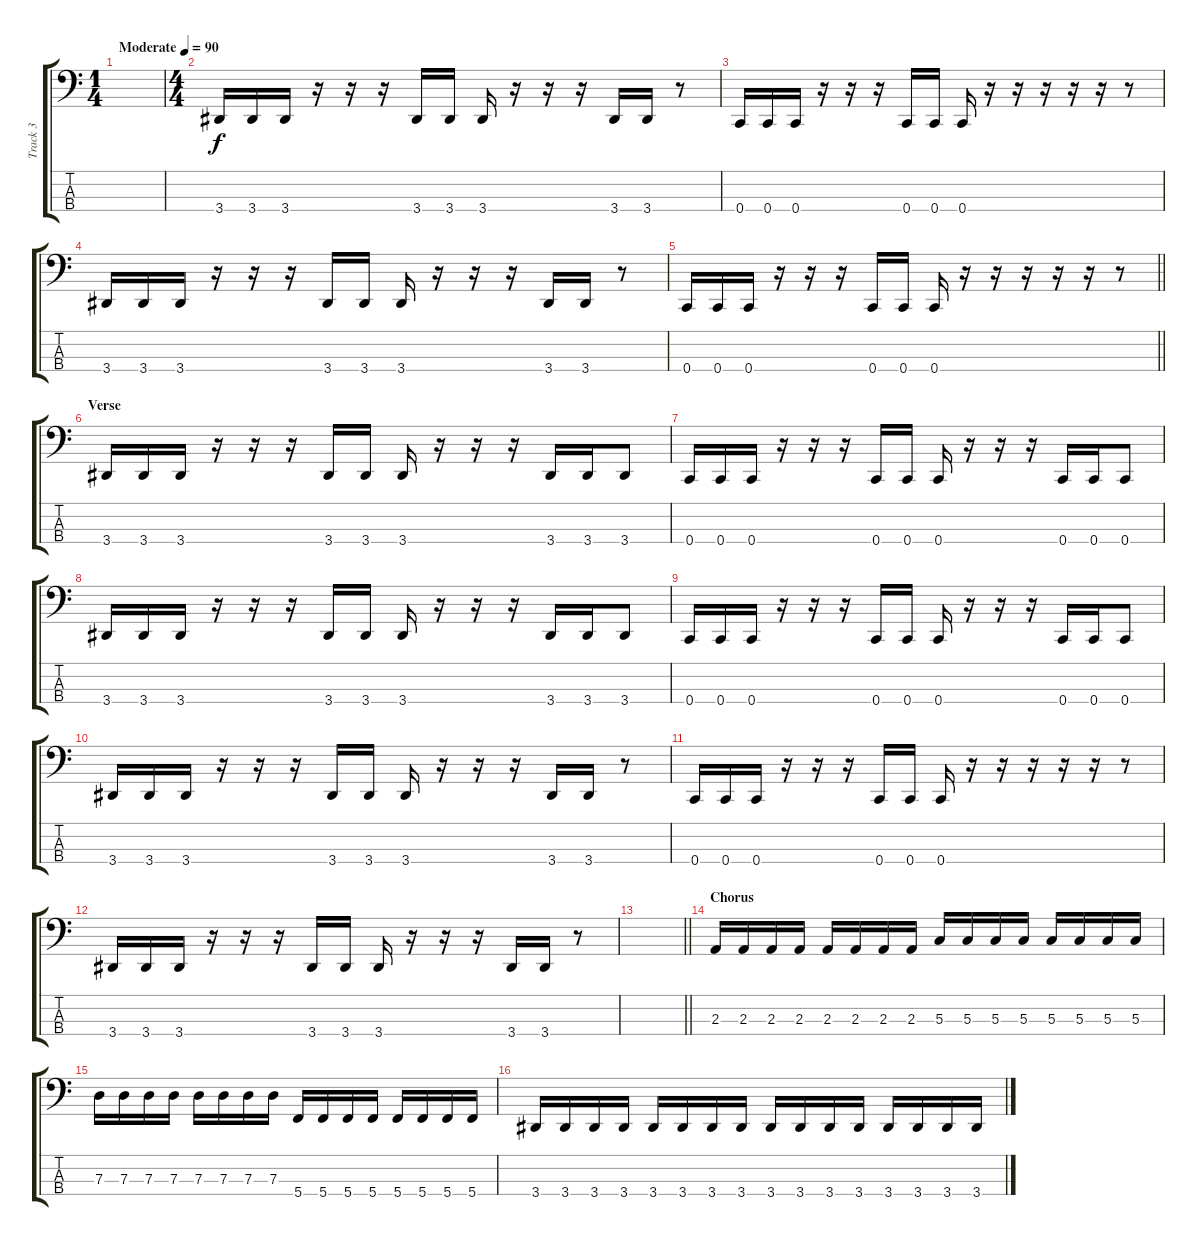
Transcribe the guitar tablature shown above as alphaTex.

\track ("Track 3" "Track 3") {instrument electricbasspick}
\staff {score tabs}
\tuning (F2 C2 G1 C1) {hide}
\ts (1 4)
\tempo (90 "Moderate")
\clef f4
\ks c
|
\ts (4 4)
3.4.16 3.4.16 3.4.16 r.16 r.16 r.16 3.4.16 3.4.16 3.4.16 r.16 r.16 r.16 3.4.16 3.4.16 r.8 |
0.4.16 0.4.16 0.4.16 r.16 r.16 r.16 0.4.16 0.4.16 0.4.16 r.16 r.16 r.16 r.16 r.16 r.8 |
3.4.16 3.4.16 3.4.16 r.16 r.16 r.16 3.4.16 3.4.16 3.4.16 r.16 r.16 r.16 3.4.16 3.4.16 r.8 |
\barLineRight lightlight
0.4.16 0.4.16 0.4.16 r.16 r.16 r.16 0.4.16 0.4.16 0.4.16 r.16 r.16 r.16 r.16 r.16 r.8 |
\section ("" "Verse")
3.4.16 3.4.16 3.4.16 r.16 r.16 r.16 3.4.16 3.4.16 3.4.16 r.16 r.16 r.16 3.4.16 3.4.16 3.4.8 |
0.4.16 0.4.16 0.4.16 r.16 r.16 r.16 0.4.16 0.4.16 0.4.16 r.16 r.16 r.16 0.4.16 0.4.16 0.4.8 |
3.4.16 3.4.16 3.4.16 r.16 r.16 r.16 3.4.16 3.4.16 3.4.16 r.16 r.16 r.16 3.4.16 3.4.16 3.4.8 |
0.4.16 0.4.16 0.4.16 r.16 r.16 r.16 0.4.16 0.4.16 0.4.16 r.16 r.16 r.16 0.4.16 0.4.16 0.4.8 |
3.4.16 3.4.16 3.4.16 r.16 r.16 r.16 3.4.16 3.4.16 3.4.16 r.16 r.16 r.16 3.4.16 3.4.16 r.8 |
0.4.16 0.4.16 0.4.16 r.16 r.16 r.16 0.4.16 0.4.16 0.4.16 r.16 r.16 r.16 r.16 r.16 r.8 |
3.4.16 3.4.16 3.4.16 r.16 r.16 r.16 3.4.16 3.4.16 3.4.16 r.16 r.16 r.16 3.4.16 3.4.16 r.8 |
\barLineRight lightlight
|
\section ("" "Chorus")
2.3.16 2.3.16 2.3.16 2.3.16 2.3.16 2.3.16 2.3.16 2.3.16 5.3.16 5.3.16 5.3.16 5.3.16 5.3.16 5.3.16 5.3.16 5.3.16 |
7.3.16 7.3.16 7.3.16 7.3.16 7.3.16 7.3.16 7.3.16 7.3.16 5.4.16 5.4.16 5.4.16 5.4.16 5.4.16 5.4.16 5.4.16 5.4.16 |
3.4.16 3.4.16 3.4.16 3.4.16 3.4.16 3.4.16 3.4.16 3.4.16 3.4.16 3.4.16 3.4.16 3.4.16 3.4.16 3.4.16 3.4.16 3.4.16
